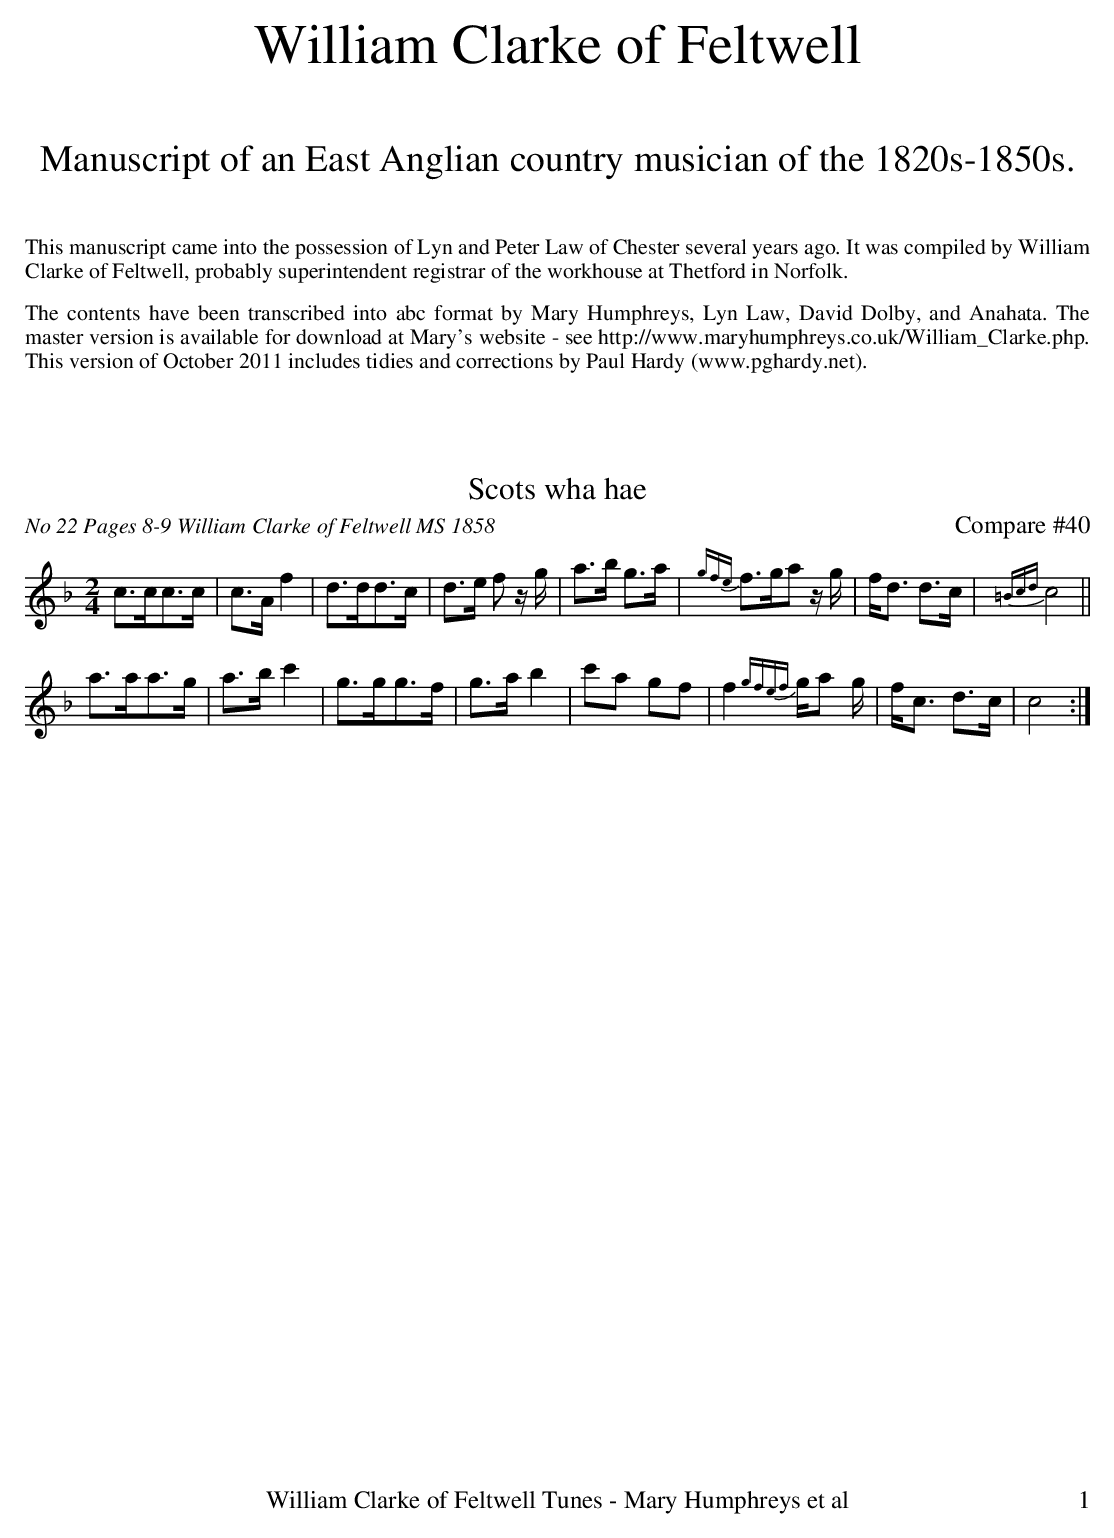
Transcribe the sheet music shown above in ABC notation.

X:1
T:Scots wha hae
O:No 22 Pages 8-9 William Clarke of Feltwell MS 1858
M:2/4
L:1/16
K:F
c3cc3c|c3A f4|d3dd3c|d3e f2 zg|a3b g3a|{gfe}f3ga2 zg|fd3 d3c|{=Bcd}c8||
a3aa3g|a3b c'4|g3gg3f|g3a b4|c'2a2 g2f2|f4{gfef}ga2 g|fc3 d3c|c8:|
